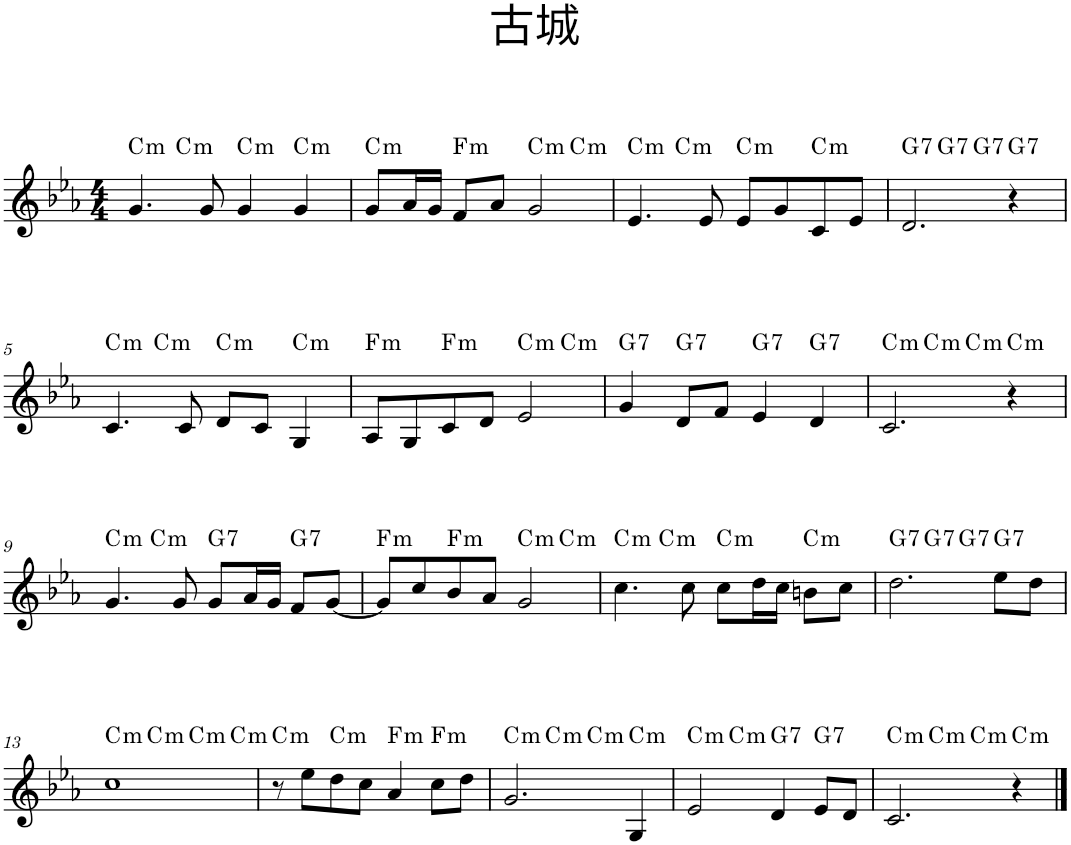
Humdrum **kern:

**kern	**harte
*part1	*part1
*staff1	*
*I"Piano	*
*I'Pno.	*
*clefG2	*
*k[b-e-a-]	*
*M4/4	*
=1	=1
!	!LO:H:kt=m
*^	*
4.g/	4ryy	C:min
!	!	!LO:H:kt=m
.	2.ryy	C:min
8g/	.	.
!	!	!LO:H:kt=m
4g/	.	C:min
!	!	!LO:H:kt=m
4g/	.	C:min
=2	=2	=2
!	!	!LO:H:kt=m
8g/L	2.ryy	C:min
16a-/L	.	.
16g/JJ	.	.
!	!	!LO:H:kt=m
8f/L	.	F:min
8a-/J	.	.
!	!	!LO:H:kt=m
2g/	.	C:min
!	!	!LO:H:kt=m
.	4ryy	C:min
=3	=3	=3
!	!	!LO:H:kt=m
4.e-/	4ryy	C:min
!	!	!LO:H:kt=m
.	2.ryy	C:min
8e-/	.	.
!	!	!LO:H:kt=m
8e-/L	.	C:min
8g/	.	.
!	!	!LO:H:kt=m
8c/	.	C:min
8e-/J	.	.
=4	=4	=4
!	!	!LO:H:kt=7
*	*^	*
2.d/	4ryy	2ryy	G:7
!	!	!	!LO:H:kt=7
.	2.ryy	.	G:7
!	!	!	!LO:H:kt=7
.	.	2ryy	G:7
!	!	!	!LO:H:kt=7
4r	.	.	G:7
!!LO:LB:g=z	!!	!!
=5	=5	=5	=5
!	!	!	!LO:H:kt=m
*	*v	*v	*
4.c/	4ryy	C:min
!	!	!LO:H:kt=m
.	2.ryy	C:min
8c/	.	.
!	!	!LO:H:kt=m
8d/L	.	C:min
8c/J	.	.
!	!	!LO:H:kt=m
4G/	.	C:min
=6	=6	=6
!	!	!LO:H:kt=m
8A-/L	2.ryy	F:min
8G/	.	.
!	!	!LO:H:kt=m
8c/	.	F:min
8d/J	.	.
!	!	!LO:H:kt=m
2e-/	.	C:min
!	!	!LO:H:kt=m
.	4ryy	C:min
=7	=7	=7
!	!	!LO:H:kt=7
*v	*v	*
4g/	G:7
!	!LO:H:kt=7
8d/L	G:7
8f/J	.
!	!LO:H:kt=7
4e-/	G:7
!	!LO:H:kt=7
4d/	G:7
=8	=8
!	!LO:H:kt=m
*^	*
*	*^	*
2.c/	4ryy	2ryy	C:min
!	!	!	!LO:H:kt=m
.	2.ryy	.	C:min
!	!	!	!LO:H:kt=m
.	.	2ryy	C:min
!	!	!	!LO:H:kt=m
4r	.	.	C:min
!!LO:LB:g=z	!!	!!
=9	=9	=9	=9
!	!	!	!LO:H:kt=m
*	*v	*v	*
4.g/	4ryy	C:min
!	!	!LO:H:kt=m
.	2.ryy	C:min
8g/	.	.
!	!	!LO:H:kt=7
8g/L	.	G:7
16a-/L	.	.
16g/JJ	.	.
!	!	!LO:H:kt=7
8f/L	.	G:7
[<8g/J	.	.
=10	=10	=10
!	!	!LO:H:kt=m
8g/L]	2.ryy	F:min
8cc/	.	.
!	!	!LO:H:kt=m
8b-/	.	F:min
8a-/J	.	.
!	!	!LO:H:kt=m
2g/	.	C:min
!	!	!LO:H:kt=m
.	4ryy	C:min
=11	=11	=11
!	!	!LO:H:kt=m
4.cc\	4ryy	C:min
!	!	!LO:H:kt=m
.	2.ryy	C:min
8cc\	.	.
!	!	!LO:H:kt=m
8cc\L	.	C:min
16dd\L	.	.
16cc\JJ	.	.
!	!	!LO:H:kt=m
8bn\L	.	C:min
8cc\J	.	.
=12	=12	=12
!	!	!LO:H:kt=7
*	*^	*
2.dd\	4ryy	2ryy	G:7
!	!	!	!LO:H:kt=7
.	2.ryy	.	G:7
!	!	!	!LO:H:kt=7
.	.	2ryy	G:7
!	!	!	!LO:H:kt=7
8ee-\L	.	.	G:7
8dd\J	.	.	.
!!LO:LB:g=z	!!	!!
=13	=13	=13	=13
!	!	!	!LO:H:kt=m
*	*	*^	*
1cc	4ryy	2ryy	2.ryy	C:min
!	!	!	!	!LO:H:kt=m
.	2.ryy	.	.	C:min
!	!	!	!	!LO:H:kt=m
.	.	2ryy	.	C:min
!	!	!	!	!LO:H:kt=m
.	.	.	4ryy	C:min
=14	=14	=14	=14	=14
!	!	!	!	!LO:H:kt=m
*v	*v	*v	*v	*
8r	C:min
8ee-\L	.
!	!LO:H:kt=m
8dd\	C:min
8cc\J	.
!	!LO:H:kt=m
4a-/	F:min
!	!LO:H:kt=m
8cc\L	F:min
8dd\J	.
=15	=15
!	!LO:H:kt=m
*^	*
*	*^	*
2.g/	4ryy	2ryy	C:min
!	!	!	!LO:H:kt=m
.	2.ryy	.	C:min
!	!	!	!LO:H:kt=m
.	.	2ryy	C:min
!	!	!	!LO:H:kt=m
4G/	.	.	C:min
=16	=16	=16	=16
!	!	!	!LO:H:kt=m
*	*v	*v	*
2e-/	4ryy	C:min
!	!	!LO:H:kt=m
.	2.ryy	C:min
!	!	!LO:H:kt=7
4d/	.	G:7
!	!	!LO:H:kt=7
8e-/L	.	G:7
8d/J	.	.
=17	=17	=17
!	!	!LO:H:kt=m
*	*^	*
2.c/	4ryy	2ryy	C:min
!	!	!	!LO:H:kt=m
.	2.ryy	.	C:min
!	!	!	!LO:H:kt=m
.	.	2ryy	C:min
!	!	!	!LO:H:kt=m
4r	.	.	C:min
*v	*v	*v	*
==	==
*-	*-
